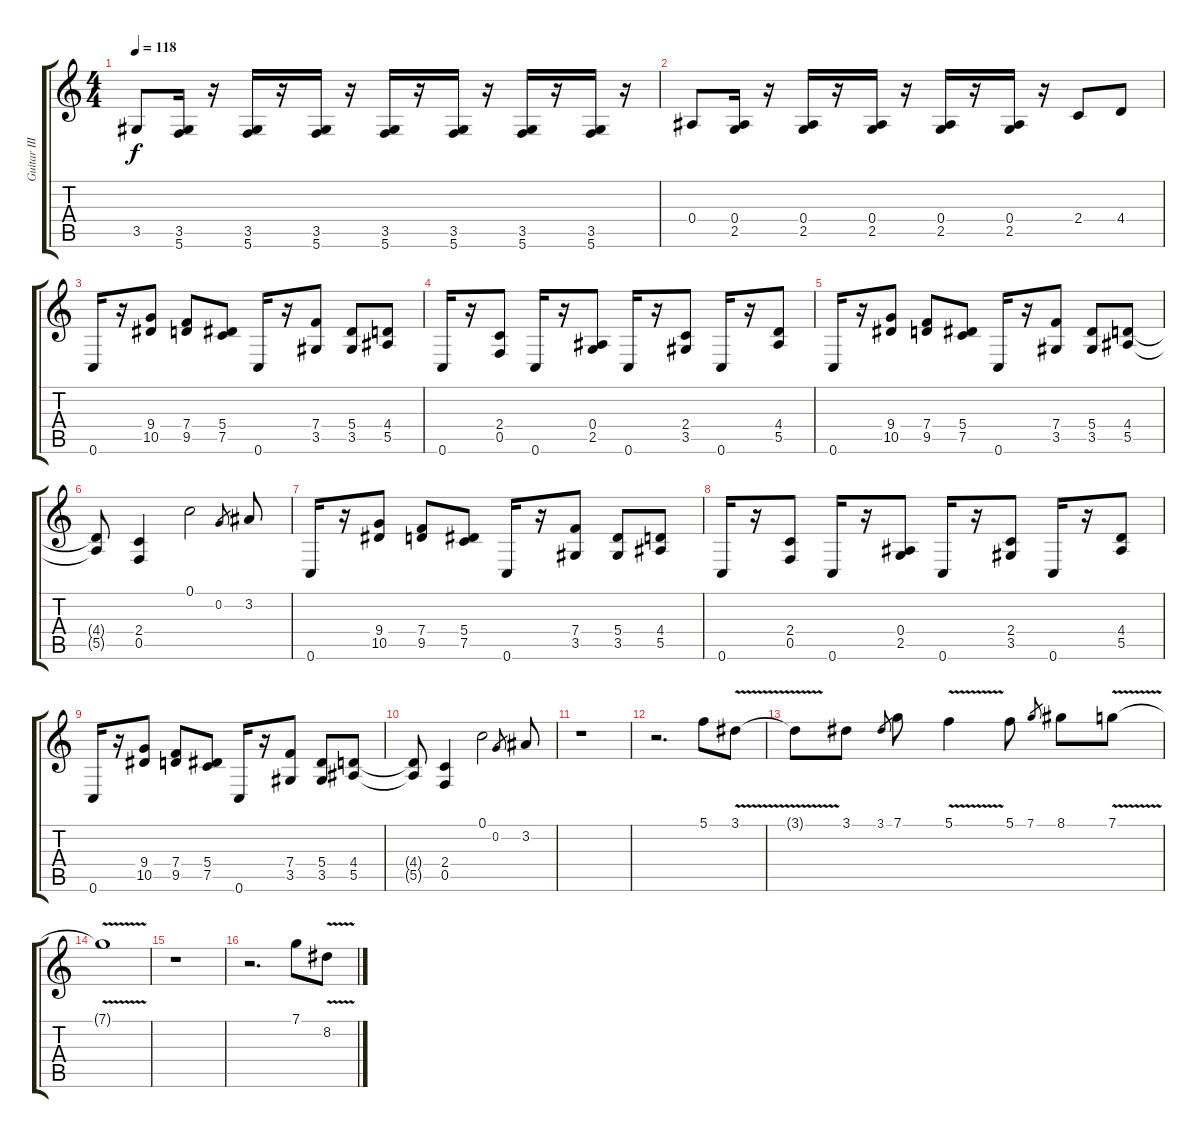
\track ("Guitar III" "Guitar III") {instrument distortionguitar}
\staff {score tabs}
\tuning (C4 G3 Eb3 Bb2 F2 C2) {hide}
\ts (4 4)
\tempo 118
\clef g2
\ks c
3.5.8{dy f} (3.5 5.6).16 r.16 (3.5 5.6).16 r.16 (3.5 5.6).16 r.16 (3.5 5.6).16 r.16 (3.5 5.6).16 r.16 (3.5 5.6).16 r.16 (3.5 5.6).16 r.16 |
0.4.8 (0.4 2.5).16 r.16 (0.4 2.5).16 r.16 (0.4 2.5).16 r.16 (0.4 2.5).16 r.16 (0.4 2.5).16 r.16 2.4.8 4.4.8 |
0.6.16 r.16 (9.4 10.5).8 (7.4 9.5).8 (5.4 7.5).8 0.6.16 r.16 (7.4 3.5).8 (5.4 3.5).8 (4.4 5.5).8 |
0.6.16 r.16 (2.4 0.5).8 0.6.16 r.16 (0.4 2.5).8 0.6.16 r.16 (2.4 3.5).8 0.6.16 r.16 (4.4 5.5).8 |
0.6.16 r.16 (9.4 10.5).8 (7.4 9.5).8 (5.4 7.5).8 0.6.16 r.16 (7.4 3.5).8 (5.4 3.5).8 (4.4 5.5).8 |
(4.4{t} 5.5{t}).8 (2.4 0.5).4 0.1.2 0.2.8{gr} 3.2.8 |
0.6.16 r.16 (9.4 10.5).8 (7.4 9.5).8 (5.4 7.5).8 0.6.16 r.16 (7.4 3.5).8 (5.4 3.5).8 (4.4 5.5).8 |
0.6.16 r.16 (2.4 0.5).8 0.6.16 r.16 (0.4 2.5).8 0.6.16 r.16 (2.4 3.5).8 0.6.16 r.16 (4.4 5.5).8 |
0.6.16 r.16 (9.4 10.5).8 (7.4 9.5).8 (5.4 7.5).8 0.6.16 r.16 (7.4 3.5).8 (5.4 3.5).8 (4.4 5.5).8 |
(4.4{t} 5.5{t}).8 (2.4 0.5).4 0.1.2 0.2.8{gr} 3.2.8 |
r.1 |
r.2{d} 5.1.8 3.1{v}.8 |
3.1{t}.8 3.1.8 3.1.8{gr} 7.1.8 5.1{v}.4 5.1.8 7.1.8{gr} 8.1.8 7.1{v}.8 |
7.1{t}.1 |
r.1 |
r.2{d} 7.1.8 8.2{v}.8
